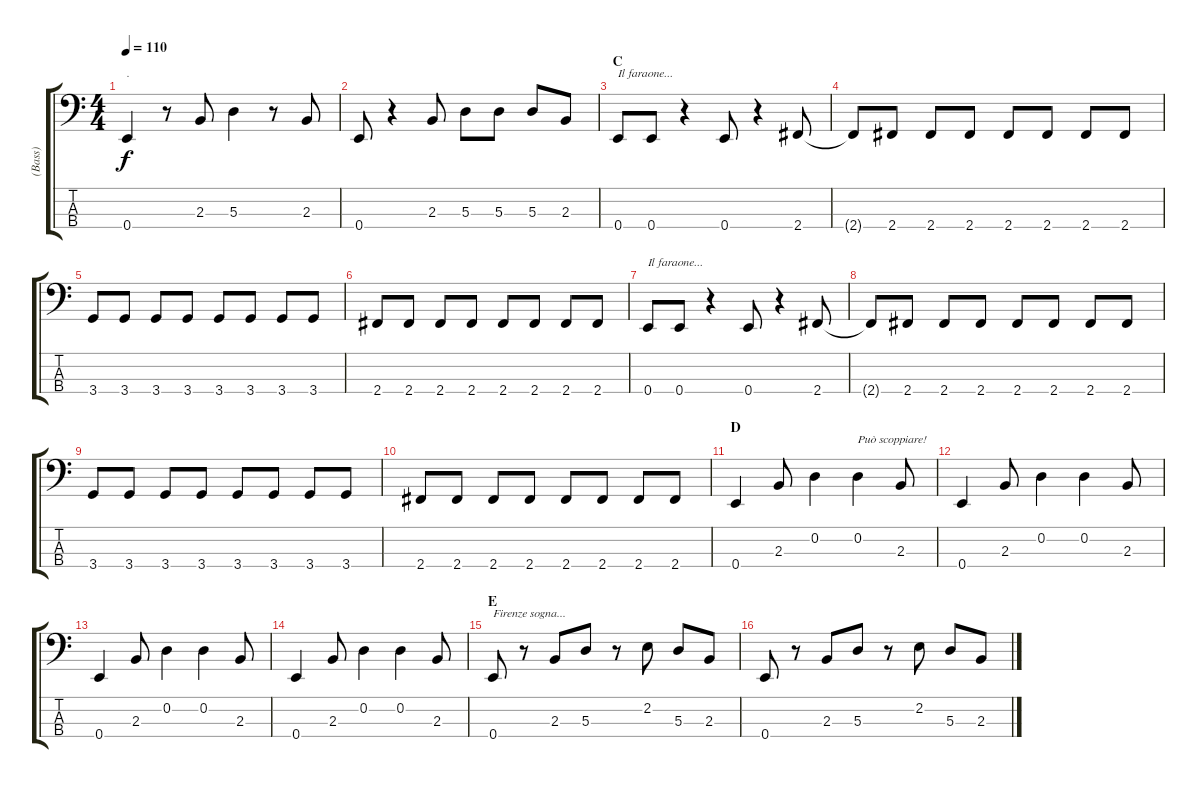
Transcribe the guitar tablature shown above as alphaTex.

\track ("(Bass)" "(Bass)") {instrument electricbassfinger}
\staff {score tabs}
\tuning (G2 D2 A1 E1) {hide}
\ts (4 4)
\tempo 110
\clef f4
\ks c
0.4.4{txt "." dy f} r.8 2.3.8 5.3.4 r.8 2.3.8 |
0.4.8 r.4 2.3.8 5.3.8 5.3.8 5.3.8 2.3.8 |
\section ("" "C")
0.4.8{txt "Il faraone..."} 0.4.8 r.4 0.4.8 r.4 2.4.8 |
2.4{t}.8 2.4.8 2.4.8 2.4.8 2.4.8 2.4.8 2.4.8 2.4.8 |
3.4.8 3.4.8 3.4.8 3.4.8 3.4.8 3.4.8 3.4.8 3.4.8 |
2.4.8 2.4.8 2.4.8 2.4.8 2.4.8 2.4.8 2.4.8 2.4.8 |
0.4.8{txt "Il faraone..."} 0.4.8 r.4 0.4.8 r.4 2.4.8 |
2.4{t}.8 2.4.8 2.4.8 2.4.8 2.4.8 2.4.8 2.4.8 2.4.8 |
3.4.8 3.4.8 3.4.8 3.4.8 3.4.8 3.4.8 3.4.8 3.4.8 |
2.4.8 2.4.8 2.4.8 2.4.8 2.4.8 2.4.8 2.4.8 2.4.8 |
\section ("" "D")
0.4.4 2.3.8 0.2.4 0.2.4{txt "Può scoppiare!"} 2.3.8 |
0.4.4 2.3.8 0.2.4 0.2.4 2.3.8 |
0.4.4 2.3.8 0.2.4 0.2.4 2.3.8 |
0.4.4 2.3.8 0.2.4 0.2.4 2.3.8 |
\section ("" "E")
0.4.8{txt "Firenze sogna..."} r.8 2.3.8 5.3.8 r.8 2.2.8 5.3.8 2.3.8 |
0.4.8 r.8 2.3.8 5.3.8 r.8 2.2.8 5.3.8 2.3.8
